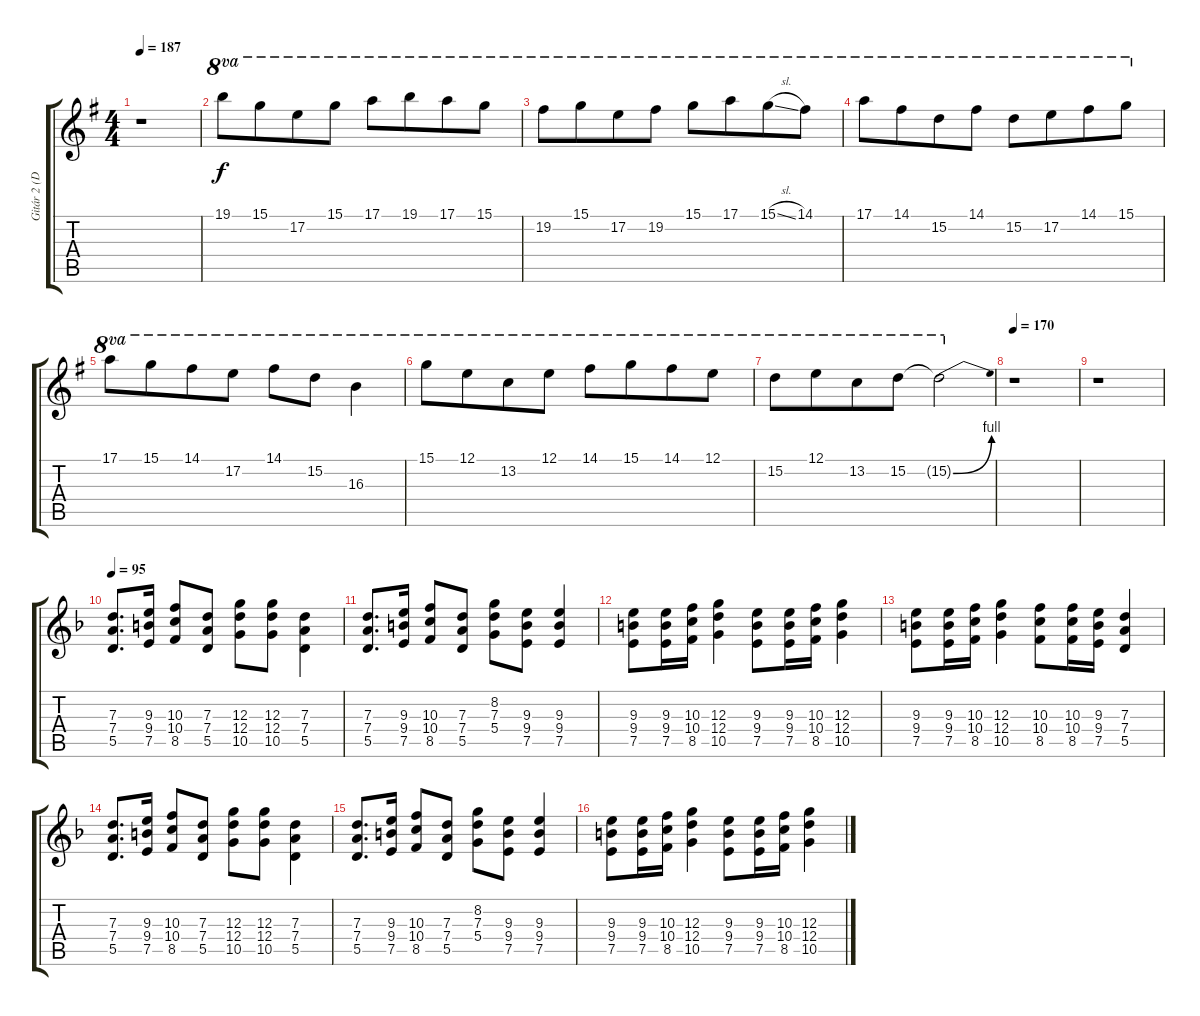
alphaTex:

\track ("Gitár 2 (Dave Murray)" "Gitár 2 (D") {instrument distortionguitar}
\staff {score tabs}
\tuning (E4 B3 G3 D3 A2 E2) {hide}
\ts (4 4)
\tempo 187
\clef g2
\ks g
r.1{dy f} |
19.1.8{ot 8va} 15.1.8{ot 8va beam merge} 17.2.8{ot 8va} 15.1.8{ot 8va} 17.1.8{ot 8va} 19.1.8{ot 8va beam merge} 17.1.8{ot 8va} 15.1.8{ot 8va} |
19.2.8{ot 8va} 15.1.8{ot 8va beam merge} 17.2.8{ot 8va} 19.2.8{ot 8va} 15.1.8{ot 8va} 17.1.8{ot 8va beam merge} 15.1{sl}.8{ot 8va} 14.1.8{ot 8va} |
17.1.8{ot 8va} 14.1.8{ot 8va beam merge} 15.2.8{ot 8va} 14.1.8{ot 8va} 15.2.8{ot 8va} 17.2.8{ot 8va beam merge} 14.1.8{ot 8va} 15.1.8{ot 8va} |
17.1.8{ot 8va} 15.1.8{ot 8va beam merge} 14.1.8{ot 8va} 17.2.8{ot 8va} 14.1.8{ot 8va} 15.2.8{ot 8va} 16.3.4{ot 8va} |
15.1.8{ot 8va} 12.1.8{ot 8va beam merge} 13.2.8{ot 8va} 12.1.8{ot 8va} 14.1.8{ot 8va} 15.1.8{ot 8va beam merge} 14.1.8{ot 8va} 12.1.8{ot 8va} |
15.2.8{ot 8va} 12.1.8{ot 8va beam merge} 13.2.8{ot 8va} 15.2.8{ot 8va} 15.2{be (bend 0 0 60 4) t}.2{ot 8va} |
\tempo 170
r.1 |
r.1 |
\tempo 95
\ks f
(7.3 7.4 5.5).8{d} (9.3 9.4 7.5).16 (10.3 10.4 8.5).8 (7.3 7.4 5.5).8 (12.3 12.4 10.5).8 (12.3 12.4 10.5).8{beam merge} (7.3 7.4 5.5).4 |
(7.3 7.4 5.5).8{d} (9.3 9.4 7.5).16 (10.3 10.4 8.5).8 (7.3 7.4 5.5).8 (8.2 7.3 5.4).8 (9.3 9.4 7.5).8 (9.3 9.4 7.5).4 |
(9.3 9.4 7.5).8 (9.3 9.4 7.5).16 (10.3 10.4 8.5).16 (12.3 12.4 10.5).4 (9.3 9.4 7.5).8 (9.3 9.4 7.5).16 (10.3 10.4 8.5).16 (12.3 12.4 10.5).4 |
(9.3 9.4 7.5).8 (9.3 9.4 7.5).16 (10.3 10.4 8.5).16 (12.3 12.4 10.5).4 (10.3 10.4 8.5).8 (10.3 10.4 8.5).16 (9.3 9.4 7.5).16 (7.3 7.4 5.5).4 |
(7.3 7.4 5.5).8{d} (9.3 9.4 7.5).16 (10.3 10.4 8.5).8 (7.3 7.4 5.5).8 (12.3 12.4 10.5).8 (12.3 12.4 10.5).8{beam merge} (7.3 7.4 5.5).4 |
(7.3 7.4 5.5).8{d} (9.3 9.4 7.5).16 (10.3 10.4 8.5).8 (7.3 7.4 5.5).8 (8.2 7.3 5.4).8 (9.3 9.4 7.5).8 (9.3 9.4 7.5).4 |
(9.3 9.4 7.5).8 (9.3 9.4 7.5).16 (10.3 10.4 8.5).16 (12.3 12.4 10.5).4 (9.3 9.4 7.5).8 (9.3 9.4 7.5).16 (10.3 10.4 8.5).16 (12.3 12.4 10.5).4
